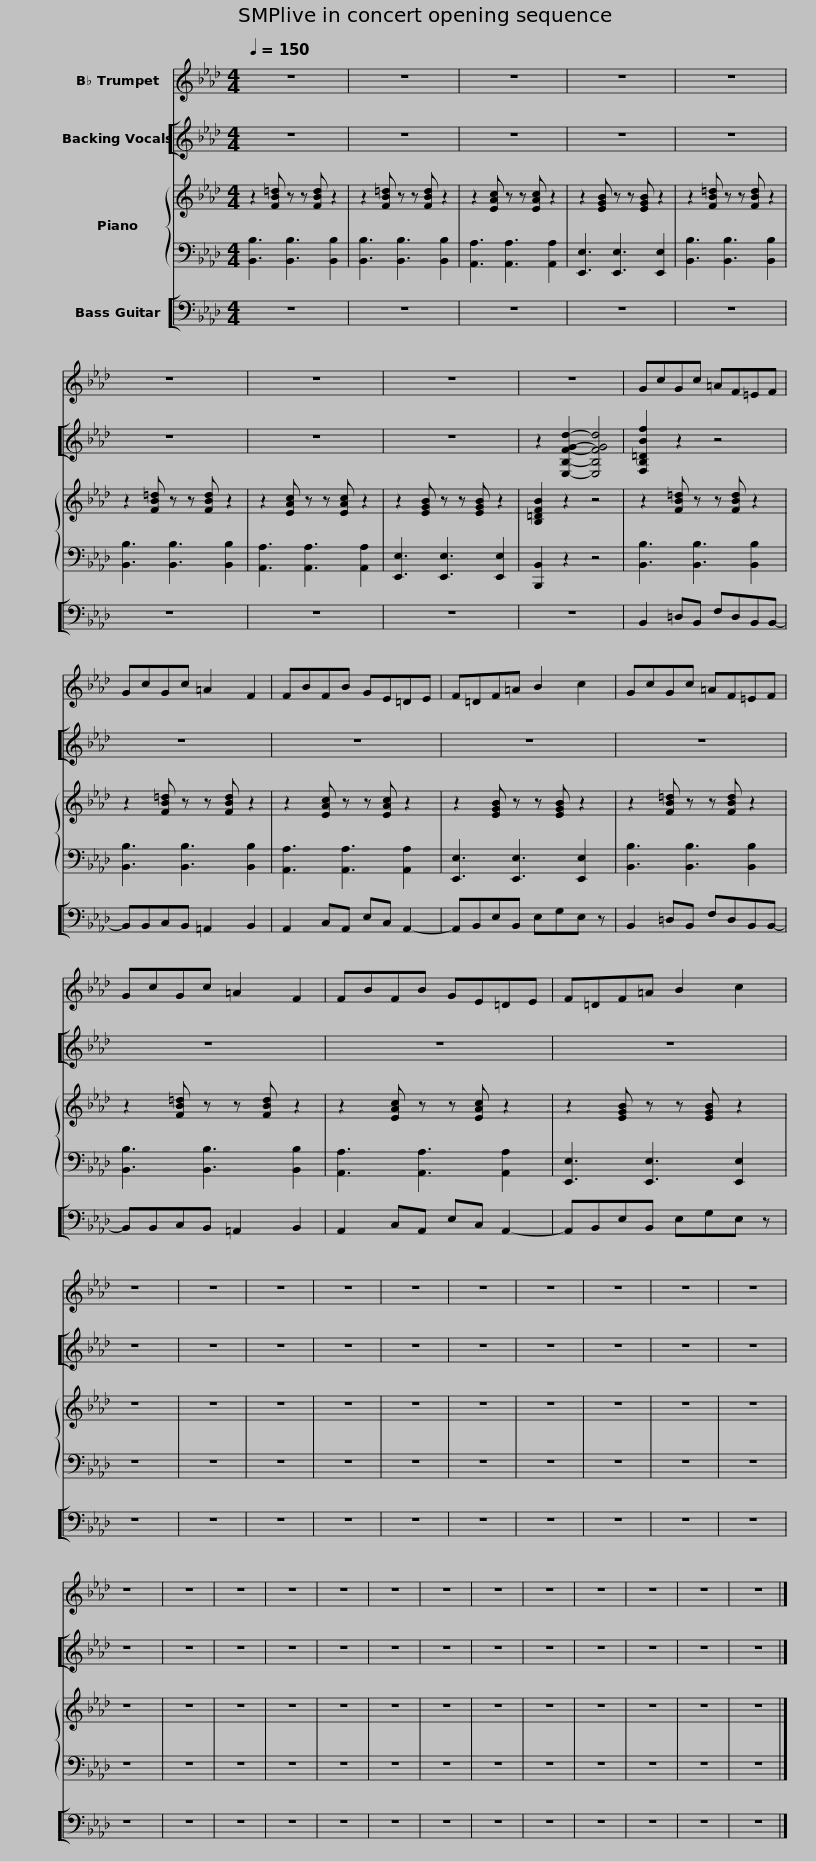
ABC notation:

X:1
%%score 1 [ 2 ] { 3 | 4 } [ 5 ]
L:1/8
Q:1/4=150
M:4/4
I:linebreak $
K:Ab
V:1 treble transpose=-2
V:2 treble
V:3 treble
V:4 bass
V:5 bass transpose=-12
V:1
[K:Ab] z8 | z8 | z8 | z8 | z8 |$ %5
 z8 | z8 | z8 | z8 | GcGc =AF=EF |$ %10
 GcGc =A2 F2 | FBFB GE=DE | F=DF=A B2 c2 | GcGc =AF=EF |$ GcGc =A2 F2 | %15
 FBFB GE=DE | F=DF=A B2 c2 | z8 | z8 | z8 | %20
 z8 | z8 |$ z8 | z8 | z8 | %25
 z8 | z8 | z8 | z8 | z8 | %30
 z8 | z8 | z8 | z8 | z8 | %35
 z8 | z8 |$ z8 | z8 | z8 |] %40
V:2
 z8 | z8 | z8 | z8 | z8 |$ %5
 z8 | z8 | z8 | z2 [E,B,FGd]2- [E,B,FGd]4 | [F,B,=DBf]2 z2 z4 |$ %10
 z8 | z8 | z8 | z8 |$ z8 | %15
 z8 | z8 | z8 | z8 | z8 | %20
 z8 | z8 |$ z8 | z8 | z8 | %25
 z8 | z8 | z8 | z8 | z8 | %30
 z8 | z8 | z8 | z8 | z8 | %35
 z8 | z8 |$ z8 | z8 | z8 |] %40
V:3
 z2 [FB=d] z z [FBd] z2 | z2 [FB=d] z z [FBd] z2 | z2 [EAc] z z [EAc] z2 | z2 [EGB] z z [EGB] z2 | z2 [FB=d] z z [FBd] z2 |$ %5
 z2 [FB=d] z z [FBd] z2 | z2 [EAc] z z [EAc] z2 | z2 [EGB] z z [EGB] z2 | [B,=DFB]2 z2 z4 | z2 [FB=d] z z [FBd] z2 |$ %10
 z2 [FB=d] z z [FBd] z2 | z2 [EAc] z z [EAc] z2 | z2 [EGB] z z [EGB] z2 | z2 [FB=d] z z [FBd] z2 |$ z2 [FB=d] z z [FBd] z2 | %15
 z2 [EAc] z z [EAc] z2 | z2 [EGB] z z [EGB] z2 | z8 | z8 | z8 | %20
 z8 | z8 |$ z8 | z8 | z8 | %25
 z8 | z8 | z8 | z8 | z8 | %30
 z8 | z8 | z8 | z8 | z8 | %35
 z8 | z8 |$ z8 | z8 | z8 |] %40
V:4
 [B,,B,]3 [B,,B,]3 [B,,B,]2 | [B,,B,]3 [B,,B,]3 [B,,B,]2 | [A,,A,]3 [A,,A,]3 [A,,A,]2 | [E,,E,]3 [E,,E,]3 [E,,E,]2 | [B,,B,]3 [B,,B,]3 [B,,B,]2 |$ %5
 [B,,B,]3 [B,,B,]3 [B,,B,]2 | [A,,A,]3 [A,,A,]3 [A,,A,]2 | [E,,E,]3 [E,,E,]3 [E,,E,]2 | [B,,,B,,]2 z2 z4 | [B,,B,]3 [B,,B,]3 [B,,B,]2 |$ %10
 [B,,B,]3 [B,,B,]3 [B,,B,]2 | [A,,A,]3 [A,,A,]3 [A,,A,]2 | [E,,E,]3 [E,,E,]3 [E,,E,]2 | [B,,B,]3 [B,,B,]3 [B,,B,]2 |$ [B,,B,]3 [B,,B,]3 [B,,B,]2 | %15
 [A,,A,]3 [A,,A,]3 [A,,A,]2 | [E,,E,]3 [E,,E,]3 [E,,E,]2 | z8 | z8 | z8 | %20
 z8 | z8 |$ z8 | z8 | z8 | %25
 z8 | z8 | z8 | z8 | z8 | %30
 z8 | z8 | z8 | z8 | z8 | %35
 z8 | z8 |$ z8 | z8 | z8 |] %40
V:5
 z8 | z8 | z8 | z8 | z8 |$ %5
 z8 | z8 | z8 | z8 | B,,2 =D,B,, F,D,B,,B,,- |$ %10
 B,,B,,C,B,, =A,,2 B,,2 | A,,2 C,A,, E,C, A,,2- | A,,B,,E,B,, E,G,E, z | B,,2 =D,B,, F,D,B,,B,,- |$ B,,B,,C,B,, =A,,2 B,,2 | %15
 A,,2 C,A,, E,C, A,,2- | A,,B,,E,B,, E,G,E, z | z8 | z8 | z8 | %20
 z8 | z8 |$ z8 | z8 | z8 | %25
 z8 | z8 | z8 | z8 | z8 | %30
 z8 | z8 | z8 | z8 | z8 | %35
 z8 | z8 |$ z8 | z8 | z8 |] %40
